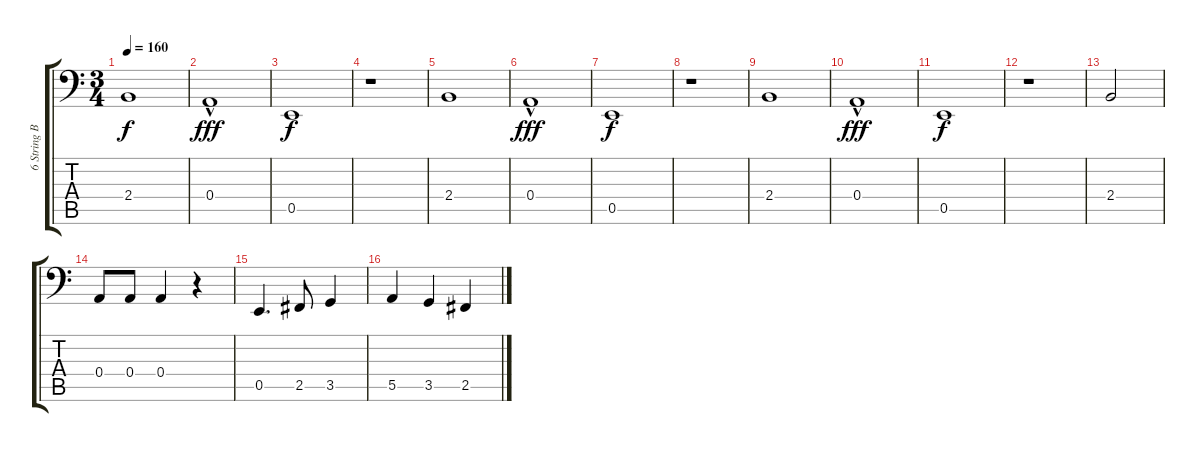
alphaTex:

\track ("6 String Bass Guitar" "6 String B") {instrument electricbassfinger}
\staff {score tabs}
\tuning (C3 G2 D2 A1 E1 B0) {hide}
\ts (3 4)
\tempo 160
\clef f4
\ks c
2.4.1{dy f} |
0.4{hac}.1{dy fff} |
0.5.1{dy f} |
r.1 |
2.4.1 |
0.4{hac}.1{dy fff} |
0.5.1{dy f} |
r.1 |
2.4.1 |
0.4{hac}.1{dy fff} |
0.5.1{dy f} |
r.1 |
2.4.2 |
0.4.8 0.4.8 0.4.4 r.4 |
0.5.4{d} 2.5.8 3.5.4 |
5.5.4 3.5.4 2.5.4
